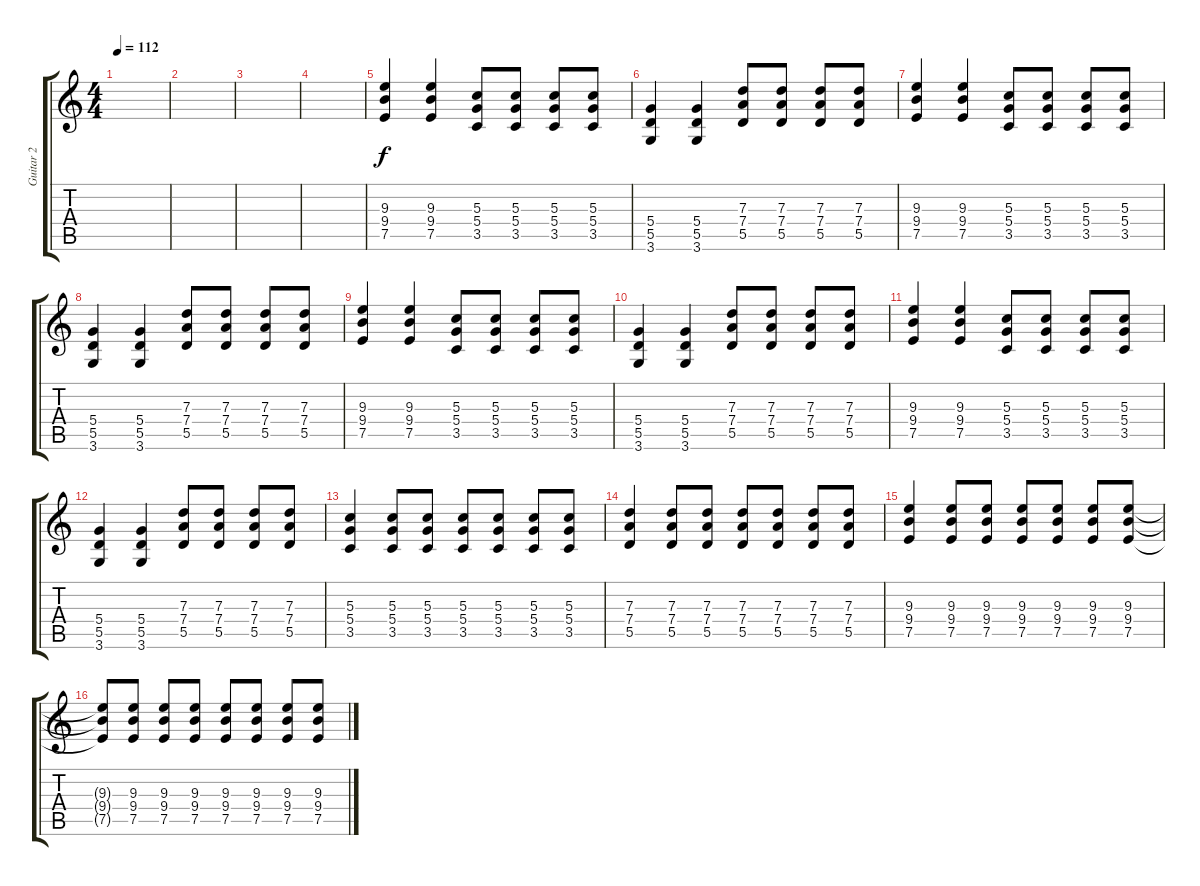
\track ("Guitar 2" "Guitar 2") {instrument overdrivenguitar}
\staff {score tabs}
\tuning (E4 B3 G3 D3 A2 E2) {hide}
\ts (4 4)
\tempo 112
\clef g2
\ks c
|
|
|
|
(9.3 9.4 7.5).4{volume 13 instrument overdrivenguitar} (9.3 9.4 7.5).4 (5.3 5.4 3.5).8 (5.3 5.4 3.5).8 (5.3 5.4 3.5).8 (5.3 5.4 3.5).8 |
(5.4 5.5 3.6).4 (5.4 5.5 3.6).4 (7.3 7.4 5.5).8 (7.3 7.4 5.5).8 (7.3 7.4 5.5).8 (7.3 7.4 5.5).8 |
(9.3 9.4 7.5).4 (9.3 9.4 7.5).4 (5.3 5.4 3.5).8 (5.3 5.4 3.5).8 (5.3 5.4 3.5).8 (5.3 5.4 3.5).8 |
(5.4 5.5 3.6).4 (5.4 5.5 3.6).4 (7.3 7.4 5.5).8 (7.3 7.4 5.5).8 (7.3 7.4 5.5).8 (7.3 7.4 5.5).8 |
(9.3 9.4 7.5).4 (9.3 9.4 7.5).4 (5.3 5.4 3.5).8 (5.3 5.4 3.5).8 (5.3 5.4 3.5).8 (5.3 5.4 3.5).8 |
(5.4 5.5 3.6).4 (5.4 5.5 3.6).4 (7.3 7.4 5.5).8 (7.3 7.4 5.5).8 (7.3 7.4 5.5).8 (7.3 7.4 5.5).8 |
(9.3 9.4 7.5).4 (9.3 9.4 7.5).4 (5.3 5.4 3.5).8 (5.3 5.4 3.5).8 (5.3 5.4 3.5).8 (5.3 5.4 3.5).8 |
(5.4 5.5 3.6).4 (5.4 5.5 3.6).4 (7.3 7.4 5.5).8 (7.3 7.4 5.5).8 (7.3 7.4 5.5).8 (7.3 7.4 5.5).8 |
(5.3 5.4 3.5).4 (5.3 5.4 3.5).8 (5.3 5.4 3.5).8 (5.3 5.4 3.5).8 (5.3 5.4 3.5).8 (5.3 5.4 3.5).8 (5.3 5.4 3.5).8 |
(7.3 7.4 5.5).4 (7.3 7.4 5.5).8 (7.3 7.4 5.5).8 (7.3 7.4 5.5).8 (7.3 7.4 5.5).8 (7.3 7.4 5.5).8 (7.3 7.4 5.5).8 |
(9.3 9.4 7.5).4 (9.3 9.4 7.5).8 (9.3 9.4 7.5).8 (9.3 9.4 7.5).8 (9.3 9.4 7.5).8 (9.3 9.4 7.5).8 (9.3 9.4 7.5).8 |
(9.3{t} 9.4{t} 7.5{t}).8 (9.3 9.4 7.5).8 (9.3 9.4 7.5).8 (9.3 9.4 7.5).8 (9.3 9.4 7.5).8 (9.3 9.4 7.5).8 (9.3 9.4 7.5).8 (9.3 9.4 7.5).8
